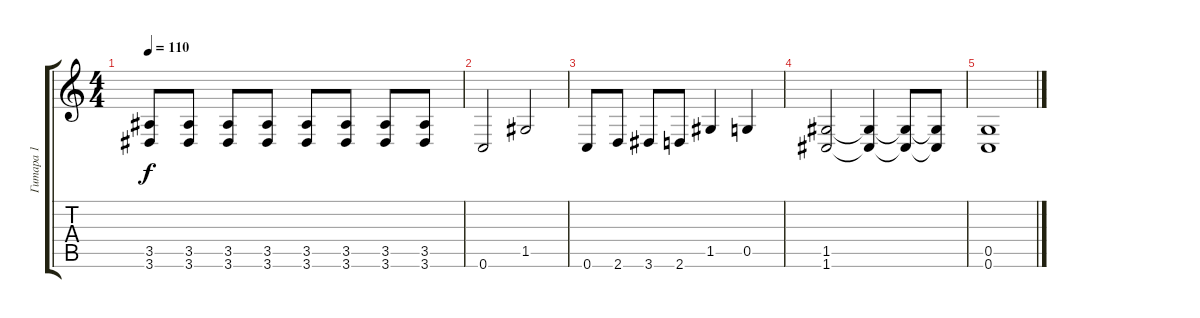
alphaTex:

\track ("Гитара 1" "Гитара 1") {instrument electricguitarclean}
\staff {score tabs}
\tuning (D4 A3 F3 C3 G2 C2) {hide}
\ts (4 4)
\tempo 110
\clef g2
\ks c
(3.5 3.6).8{dy f} (3.5 3.6).8 (3.5 3.6).8 (3.5 3.6).8 (3.5 3.6).8 (3.5 3.6).8 (3.5 3.6).8 (3.5 3.6).8 |
0.6.2 1.5.2 |
0.6.8 2.6.8 3.6.8 2.6.8 1.5.4 0.5.4 |
(1.5 1.6).2 (1.5{t} 1.6{t}).4 (1.5{t} 1.6{t}).8 (1.5{t} 1.6{t}).8 |
(0.5 0.6).1
